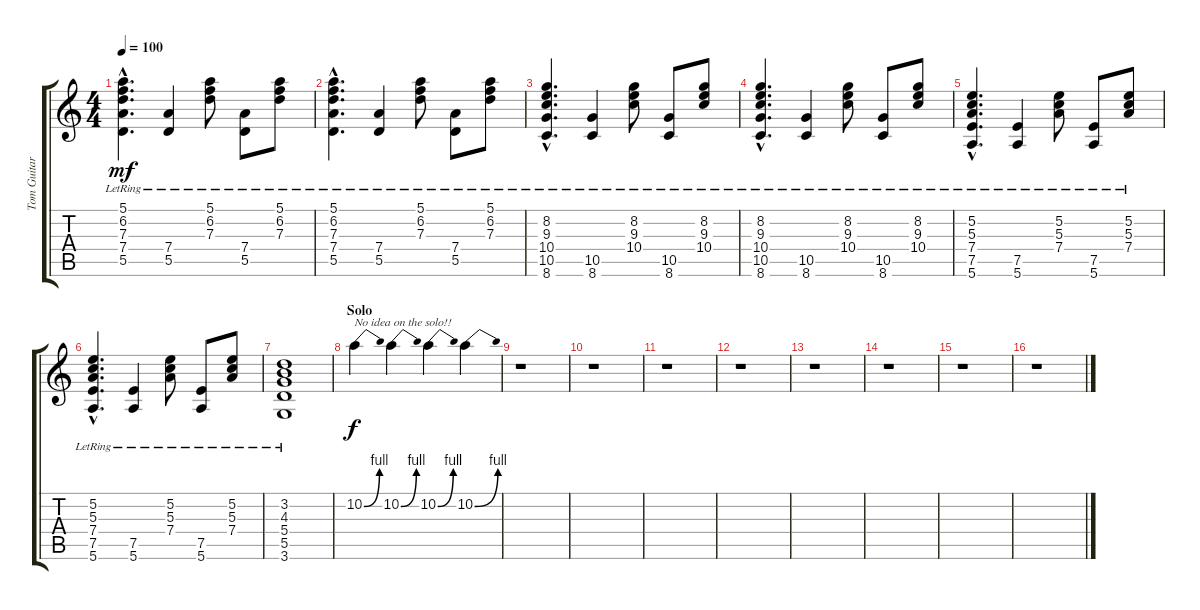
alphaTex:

\track ("Tom Guitars" "Tom Guitar") {instrument overdrivenguitar}
\staff {score tabs}
\tuning (E4 B3 G3 D3 A2 E2) {hide}
\ts (4 4)
\tempo 100
\clef g2
\ks c
(5.1{hac lr} 6.2{hac lr} 7.3{hac lr} 7.4{hac lr} 5.5{hac lr}).4{d dy mf} (7.4{lr} 5.5{lr}).4 (5.1{lr} 6.2{lr} 7.3{lr}).8 (7.4{lr} 5.5{lr}).8 (5.1{lr} 6.2{lr} 7.3{lr}).8 |
(5.1{hac lr} 6.2{hac lr} 7.3{hac lr} 7.4{hac lr} 5.5{hac lr}).4{d} (7.4{lr} 5.5{lr}).4 (5.1{lr} 6.2{lr} 7.3{lr}).8 (7.4{lr} 5.5{lr}).8 (5.1{lr} 6.2{lr} 7.3{lr}).8 |
(8.2{hac lr} 9.3{hac lr} 10.4{hac lr} 10.5{hac lr} 8.6{hac lr}).4{d} (10.5{lr} 8.6{lr}).4 (8.2{lr} 9.3{lr} 10.4{lr}).8 (10.5{lr} 8.6{lr}).8 (8.2{lr} 9.3{lr} 10.4{lr}).8 |
(8.2{hac lr} 9.3{hac lr} 10.4{hac lr} 10.5{hac lr} 8.6{hac lr}).4{d} (10.5{lr} 8.6{lr}).4 (8.2{lr} 9.3{lr} 10.4{lr}).8 (10.5{lr} 8.6{lr}).8 (8.2{lr} 9.3{lr} 10.4{lr}).8 |
(5.2{hac lr} 5.3{hac lr} 7.4{hac lr} 7.5{hac lr} 5.6{hac lr}).4{d} (7.5{lr} 5.6{lr}).4 (5.2{lr} 5.3{lr} 7.4{lr}).8 (7.5{lr} 5.6{lr}).8 (5.2{lr} 5.3{lr} 7.4{lr}).8 |
(5.2{hac lr} 5.3{hac lr} 7.4{hac lr} 7.5{hac lr} 5.6{hac lr}).4{d} (7.5{lr} 5.6{lr}).4 (5.2{lr} 5.3{lr} 7.4{lr}).8 (7.5{lr} 5.6{lr}).8 (5.2{lr} 5.3{lr} 7.4{lr}).8 |
(3.2{lr} 4.3{lr} 5.4{lr} 5.5{lr} 3.6{lr}).1{instrument overdrivenguitar} |
\section ("" "Solo")
10.2{be (bend 0 0 60 4)}.4{txt "No idea on the solo!!" dy f} 10.2{be (bend 0 0 60 4)}.4 10.2{be (bend 0 0 60 4)}.4 10.2{be (bend 0 0 60 4)}.4 |
r.1 |
r.1 |
r.1 |
r.1 |
r.1 |
r.1 |
r.1 |
r.1
